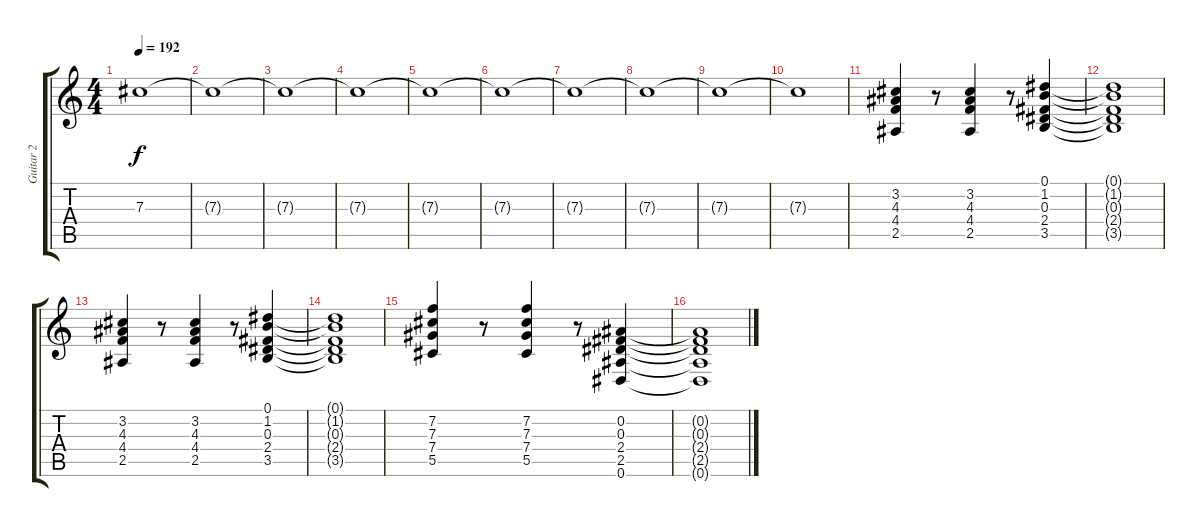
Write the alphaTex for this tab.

\track ("Guitar 2" "Guitar 2") {instrument overdrivenguitar}
\staff {score tabs}
\tuning (Eb4 Bb3 Gb3 Db3 Ab2 Eb2) {hide}
\ts (4 4)
\tempo 192
\clef g2
\ks c
7.3{t}.1{dy f} |
7.3{t}.1 |
7.3{t}.1 |
7.3{t}.1 |
7.3{t}.1 |
7.3{t}.1 |
7.3{t}.1 |
7.3{t}.1 |
7.3{t}.1 |
7.3{t}.1 |
(3.2 4.3 4.4 2.5).4 r.8 (3.2 4.3 4.4 2.5).4 r.8 (0.1 1.2 0.3 2.4 3.5).4 |
(0.1{t} 1.2{t} 0.3{t} 2.4{t} 3.5{t}).1 |
(3.2 4.3 4.4 2.5).4 r.8 (3.2 4.3 4.4 2.5).4 r.8 (0.1 1.2 0.3 2.4 3.5).4 |
(0.1{t} 1.2{t} 0.3{t} 2.4{t} 3.5{t}).1 |
(7.2 7.3 7.4 5.5).4 r.8 (7.2 7.3 7.4 5.5).4 r.8 (0.2 0.3 2.4 2.5 0.6).4 |
(0.2{t} 0.3{t} 2.4{t} 2.5{t} 0.6{t}).1
